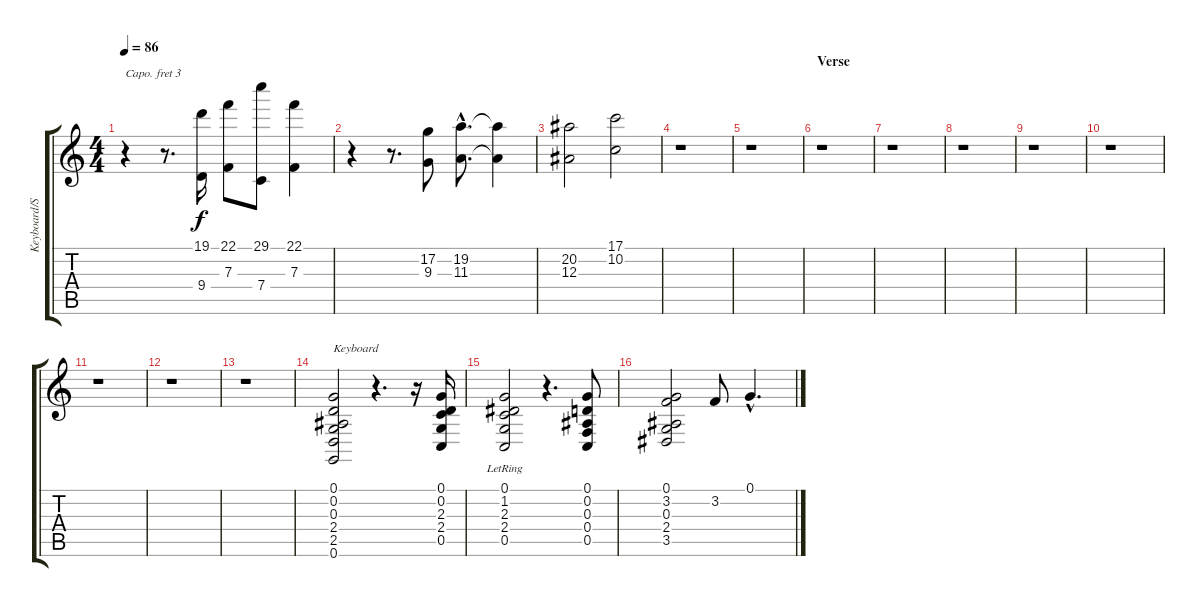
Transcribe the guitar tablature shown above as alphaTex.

\track ("Keyboard/Synth" "Keyboard/S") {instrument drawbarorgan}
\staff {score tabs}
\capo 3
\tuning (E4 B3 G3 D3 A2 E2) {hide}
\ts (4 4)
\tempo 86
\clef g2
\ks c
r.4{dy f} r.8{d} (19.1 9.4).16 (22.1 7.3).8 (29.1 7.4).8 (22.1 7.3).4 |
r.4 r.8{d} (17.2 9.3).8 (19.2{hac} 11.3{hac}).8{d} (19.2{t} 11.3{t}).4 |
(20.2 12.3).2 (17.1 10.2).2 |
r.1 |
r.1 |
\section ("" "Verse")
r.1 |
r.1 |
r.1 |
r.1 |
r.1 |
r.1 |
r.1 |
r.1 |
(0.1 0.2 0.3 2.4 2.5 0.6).2{txt "Keyboard" instrument drawbarorgan} r.4{d} r.16 (0.1 0.2 2.3 2.4 0.5).16 |
(0.1{lr} 1.2{lr} 2.3 2.4{lr} 0.5{lr}).2 r.4{d} (0.1 0.2 0.3 0.4 0.5).8 |
(0.1 3.2 0.3 2.4 3.5).2 3.2.8 0.1{hac}.4{d}
